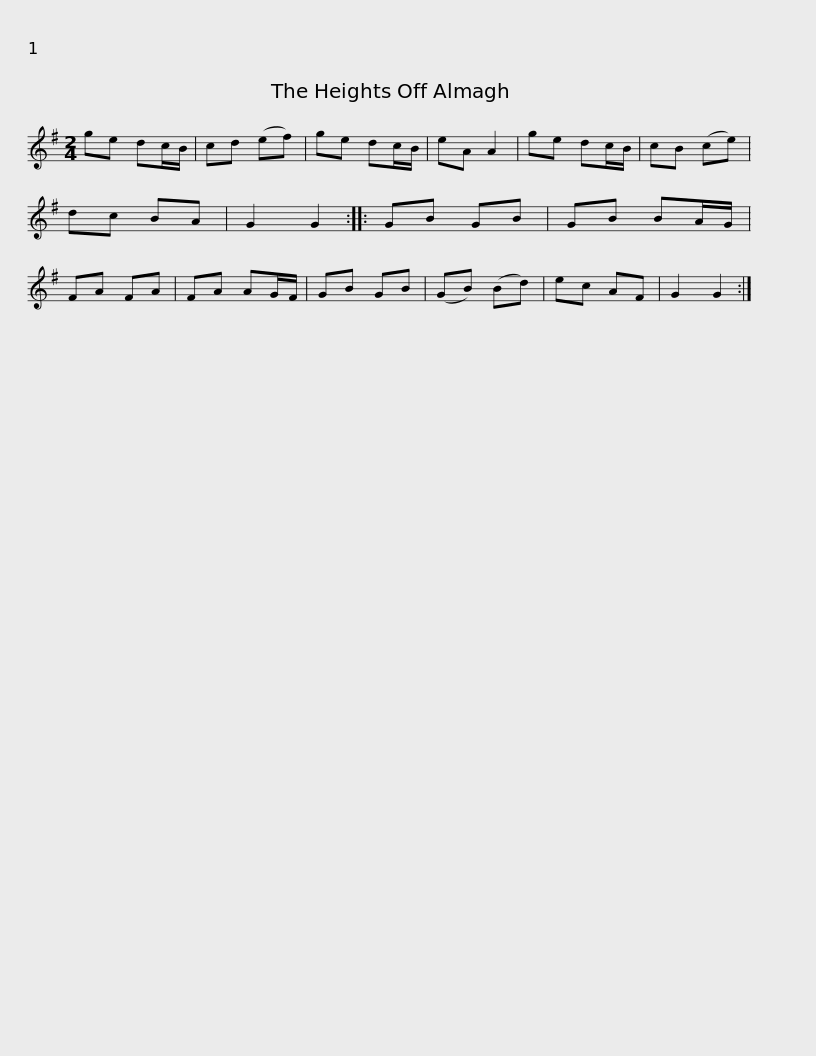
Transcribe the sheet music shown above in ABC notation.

X:1
L:1/8
M:2/4
I:linebreak $
K:G
V:1 treble
V:1
 ge dc/B/ | cd (ef) | ge dc/B/ | eA A2 | ge dc/B/ | %5
 cB (ce) | dc BA | G2 G2 :: GB GB | GB BA/G/ |$ %10
 FA FA | FA AG/F/ | GB GB | (GB) (Bd) | ec AF | %15
 G2 G2 :| %16
